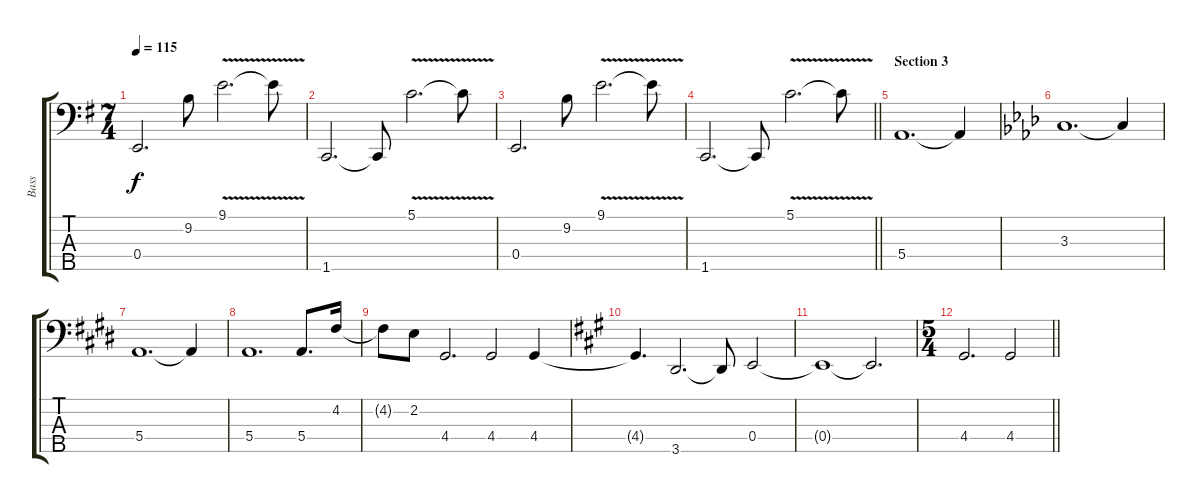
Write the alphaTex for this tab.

\track ("Bass" "Bass") {instrument fretlessbass}
\staff {score tabs}
\tuning (G2 D2 A1 E1 B0) {hide}
\ts (7 4)
\tempo 115
\clef f4
\ks g
0.4.2{d dy f} 9.2.8 9.1{v}.2{d} 9.1{t}.8 |
1.5.2{d} 1.5{t}.8 5.1{v}.2{d} 5.1{t}.8 |
0.4.2{d} 9.2.8 9.1{v}.2{d} 9.1{t}.8 |
\barLineRight lightlight
1.5.2{d} 1.5{t}.8 5.1{v}.2{d} 5.1{t}.8 |
\section ("" "Section 3")
5.4.1{d} 5.4{t}.4 |
\ks ab
3.3.1{d} 3.3{t}.4 |
\ks e
5.4.1{d} 5.4{t}.4 |
5.4.1{d} 5.4.8{d} 4.2.16 |
4.2{t}.8 2.2.8 4.4.2{d} 4.4.2 4.4.4 |
\ks a
4.4{t}.4{d} 3.5.2{d} 3.5{t}.8 0.4.2 |
0.4{t}.1 0.4{t}.2{d} |
\ts (5 4)
\barLineRight lightlight
4.4.2{d} 4.4.2
